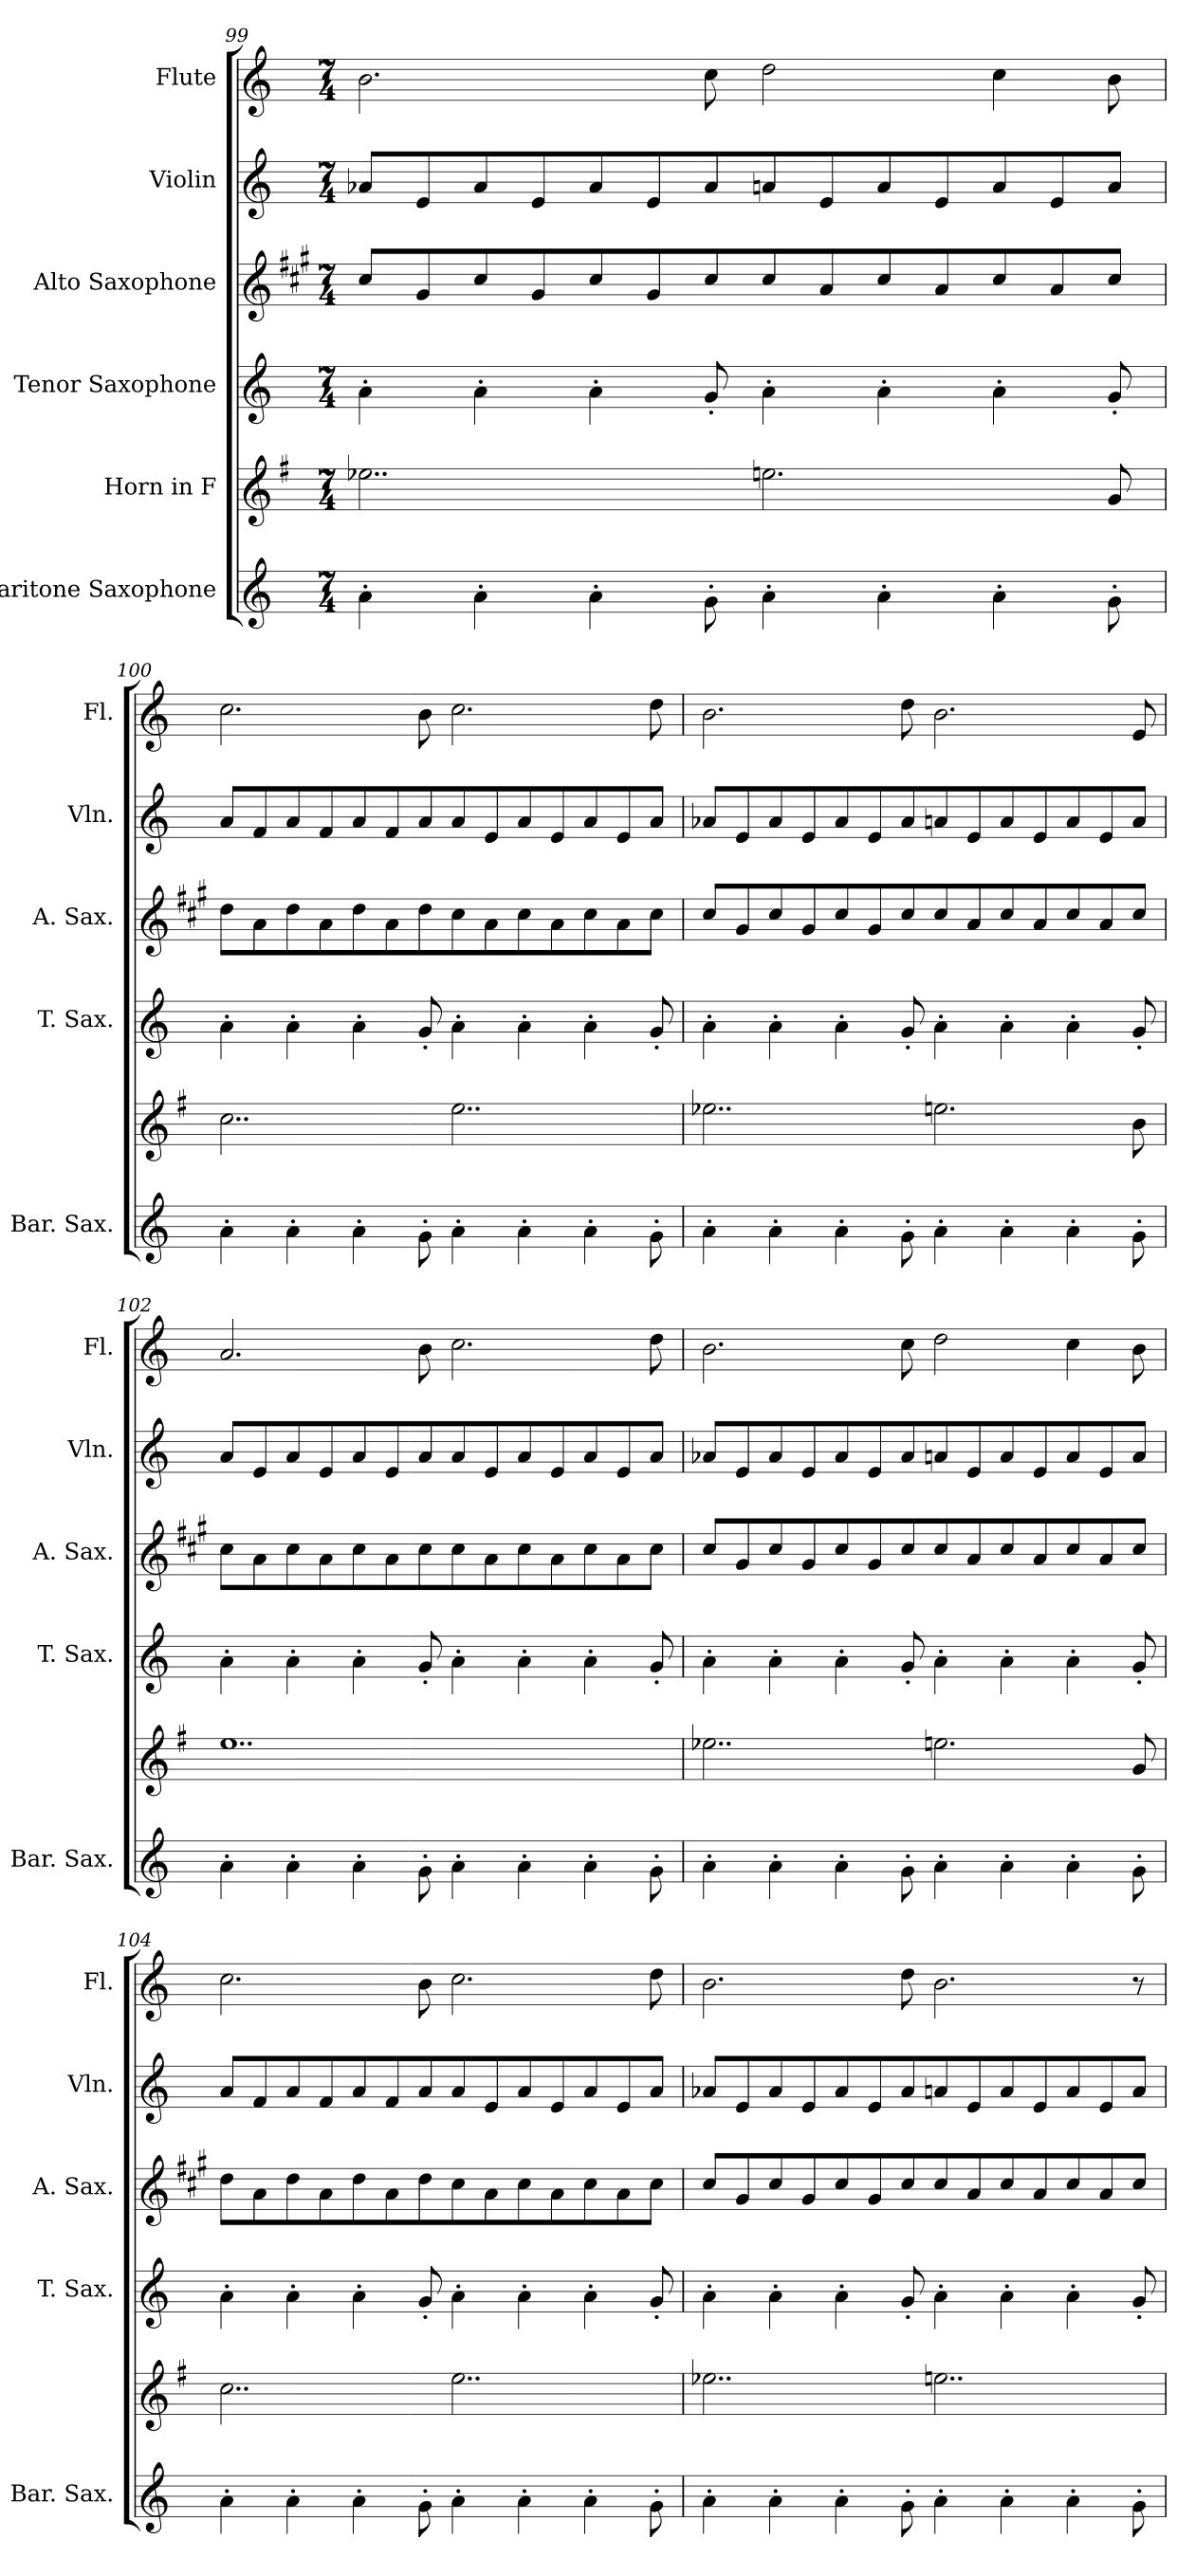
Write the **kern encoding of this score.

**kern	**kern	**kern	**kern	**kern	**kern
*part6	*part5	*part4	*part3	*part2	*part1
*staff6	*staff5	*staff4	*staff3	*staff2	*staff1
*I"Baritone Saxophone	*I"Horn in F	*I"Tenor Saxophone	*I"Alto Saxophone	*I"Violin	*I"Flute
*I'Bar. Sax.	*	*I'T. Sax.	*I'A. Sax.	*I'Vln.	*I'Fl.
*clefG2	*clefG2	*clefG2	*clefG2	*clefG2	*clefG2
*ITrd12c21	*ITrd4c7	*ITrd8c14	*ITrd5c9	*	*
*k[]	*k[]	*k[]	*k[]	*k[]	*k[]
*M7/4	*M7/4	*M7/4	*M7/4	*M7/4	*M7/4
=99	=99	=99	=99	=99	=99
4A'\	2..a-X\	4A'\	8e/L	8a-X/L	2.b\
.	.	.	8B/	8e/	.
4A'\	.	4A'\	8e/	8a-/	.
.	.	.	8B/	8e/	.
4A'\	.	4A'\	8e/	8a-/	.
.	.	.	8B/	8e/	.
8G'\	.	8G'/	8e/	8a-/	8cc\
4A'\	2.an\	4A'\	8e/	8an/	2dd\
.	.	.	8c/	8e/	.
4A'\	.	4A'\	8e/	8a/	.
.	.	.	8c/	8e/	.
4A'\	.	4A'\	8e/	8a/	4cc\
.	.	.	8c/	8e/	.
8G'\	8c/	8G'/	8e/J	8a/J	8b\
!!LO:LB:g=z
=100	=100	=100	=100	=100	=100
4A'\	2..f\	4A'\	8f\L	8a/L	2.cc\
.	.	.	8c\	8f/	.
4A'\	.	4A'\	8f\	8a/	.
.	.	.	8c\	8f/	.
4A'\	.	4A'\	8f\	8a/	.
.	.	.	8c\	8f/	.
8G'\	.	8G'/	8f\	8a/	8b\
4A'\	2..a\	4A'\	8e\	8a/	2.cc\
.	.	.	8c\	8e/	.
4A'\	.	4A'\	8e\	8a/	.
.	.	.	8c\	8e/	.
4A'\	.	4A'\	8e\	8a/	.
.	.	.	8c\	8e/	.
8G'\	.	8G'/	8e\J	8a/J	8dd\
=101	=101	=101	=101	=101	=101
4A'\	2..a-X\	4A'\	8e/L	8a-X/L	2.b\
.	.	.	8B/	8e/	.
4A'\	.	4A'\	8e/	8a-/	.
.	.	.	8B/	8e/	.
4A'\	.	4A'\	8e/	8a-/	.
.	.	.	8B/	8e/	.
8G'\	.	8G'/	8e/	8a-/	8dd\
4A'\	2.an\	4A'\	8e/	8an/	2.b\
.	.	.	8c/	8e/	.
4A'\	.	4A'\	8e/	8a/	.
.	.	.	8c/	8e/	.
4A'\	.	4A'\	8e/	8a/	.
.	.	.	8c/	8e/	.
8G'\	8e\	8G'/	8e/J	8a/J	8e/
!!LO:PB:g=z
=102	=102	=102	=102	=102	=102
4A'\	1..a	4A'\	8e\L	8a/L	2.a/
.	.	.	8c\	8e/	.
4A'\	.	4A'\	8e\	8a/	.
.	.	.	8c\	8e/	.
4A'\	.	4A'\	8e\	8a/	.
.	.	.	8c\	8e/	.
8G'\	.	8G'/	8e\	8a/	8b\
4A'\	.	4A'\	8e\	8a/	2.cc\
.	.	.	8c\	8e/	.
4A'\	.	4A'\	8e\	8a/	.
.	.	.	8c\	8e/	.
4A'\	.	4A'\	8e\	8a/	.
.	.	.	8c\	8e/	.
8G'\	.	8G'/	8e\J	8a/J	8dd\
=103	=103	=103	=103	=103	=103
4A'\	2..a-X\	4A'\	8e/L	8a-X/L	2.b\
.	.	.	8B/	8e/	.
4A'\	.	4A'\	8e/	8a-/	.
.	.	.	8B/	8e/	.
4A'\	.	4A'\	8e/	8a-/	.
.	.	.	8B/	8e/	.
8G'\	.	8G'/	8e/	8a-/	8cc\
4A'\	2.an\	4A'\	8e/	8an/	2dd\
.	.	.	8c/	8e/	.
4A'\	.	4A'\	8e/	8a/	.
.	.	.	8c/	8e/	.
4A'\	.	4A'\	8e/	8a/	4cc\
.	.	.	8c/	8e/	.
8G'\	8c/	8G'/	8e/J	8a/J	8b\
!!LO:LB:g=z
=104	=104	=104	=104	=104	=104
4A'\	2..f\	4A'\	8f\L	8a/L	2.cc\
.	.	.	8c\	8f/	.
4A'\	.	4A'\	8f\	8a/	.
.	.	.	8c\	8f/	.
4A'\	.	4A'\	8f\	8a/	.
.	.	.	8c\	8f/	.
8G'\	.	8G'/	8f\	8a/	8b\
4A'\	2..a\	4A'\	8e\	8a/	2.cc\
.	.	.	8c\	8e/	.
4A'\	.	4A'\	8e\	8a/	.
.	.	.	8c\	8e/	.
4A'\	.	4A'\	8e\	8a/	.
.	.	.	8c\	8e/	.
8G'\	.	8G'/	8e\J	8a/J	8dd\
=105	=105	=105	=105	=105	=105
4A'\	2..a-X\	4A'\	8e/L	8a-X/L	2.b\
.	.	.	8B/	8e/	.
4A'\	.	4A'\	8e/	8a-/	.
.	.	.	8B/	8e/	.
4A'\	.	4A'\	8e/	8a-/	.
.	.	.	8B/	8e/	.
8G'\	.	8G'/	8e/	8a-/	8dd\
4A'\	2..an\	4A'\	8e/	8an/	2.b\
.	.	.	8c/	8e/	.
4A'\	.	4A'\	8e/	8a/	.
.	.	.	8c/	8e/	.
4A'\	.	4A'\	8e/	8a/	.
.	.	.	8c/	8e/	.
8G'\	.	8G'/	8e/J	8a/J	8r
=	=	=	=	=	=
*-	*-	*-	*-	*-	*-
